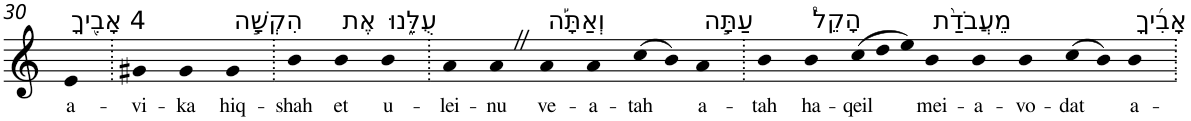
**kern	**text
*part1	*part1
*staff1	*staff1
*I"Piano	*
*I'Pno	*
!!LO:PB:g=z
*clefG2	*
*k[]	*
=30	=30
!LO:TX:a:t=4 אָבִ֖יךָ	!
!	!LO:LY:b
4e	a-
=31.	=31.
!	!LO:LY:b
4g#X	-vi-
!	!LO:LY:b
4g#	-ka
!LO:TX:a:t=הִקְשָׁ֣ה	!
!	!LO:LY:b
4g#	hiq-
=32.	=32.
!	!LO:LY:b
4b	-shah
!LO:TX:a:t=אֶת	!
!	!LO:LY:b
4b	et
!LO:TX:a:t=עֻלֵּ֑נוּ	!
!	!LO:LY:b
4b	u-
=33.	=33.
!	!LO:LY:b
4a	-lei-
!	!LO:LY:b
4aZ	-nu
!LO:TX:a:t=וְאַתָּ֡ה	!
!	!LO:LY:b
4a	ve-
!	!LO:LY:b
4a	-a-
!	!LO:LY:b
(>8cc	-tah
8b)	.
!LO:TX:a:t=עַתָּ֣ה	!
!	!LO:LY:b
4a	a-
=34.	=34.
!	!LO:LY:b
4b	-tah
!LO:TX:a:t=הָקֵל֩	!
!	!LO:LY:b
4b	ha-
*Xtuplet	*
!	!LO:LY:b
(>12cc	-qeil
12dd	.
12ee)	.
!LO:TX:a:t=מֵעֲבֹדַ֨ת	!
!	!LO:LY:b
4b	mei-
!	!LO:LY:b
4b	-a-
!	!LO:LY:b
4b	-vo-
!	!LO:LY:b
(>8cc	-dat
8b)	.
!LO:TX:a:t=אָבִ֜יךָ	!
!	!LO:LY:b
4b	a-
=.	=.
*-	*-
